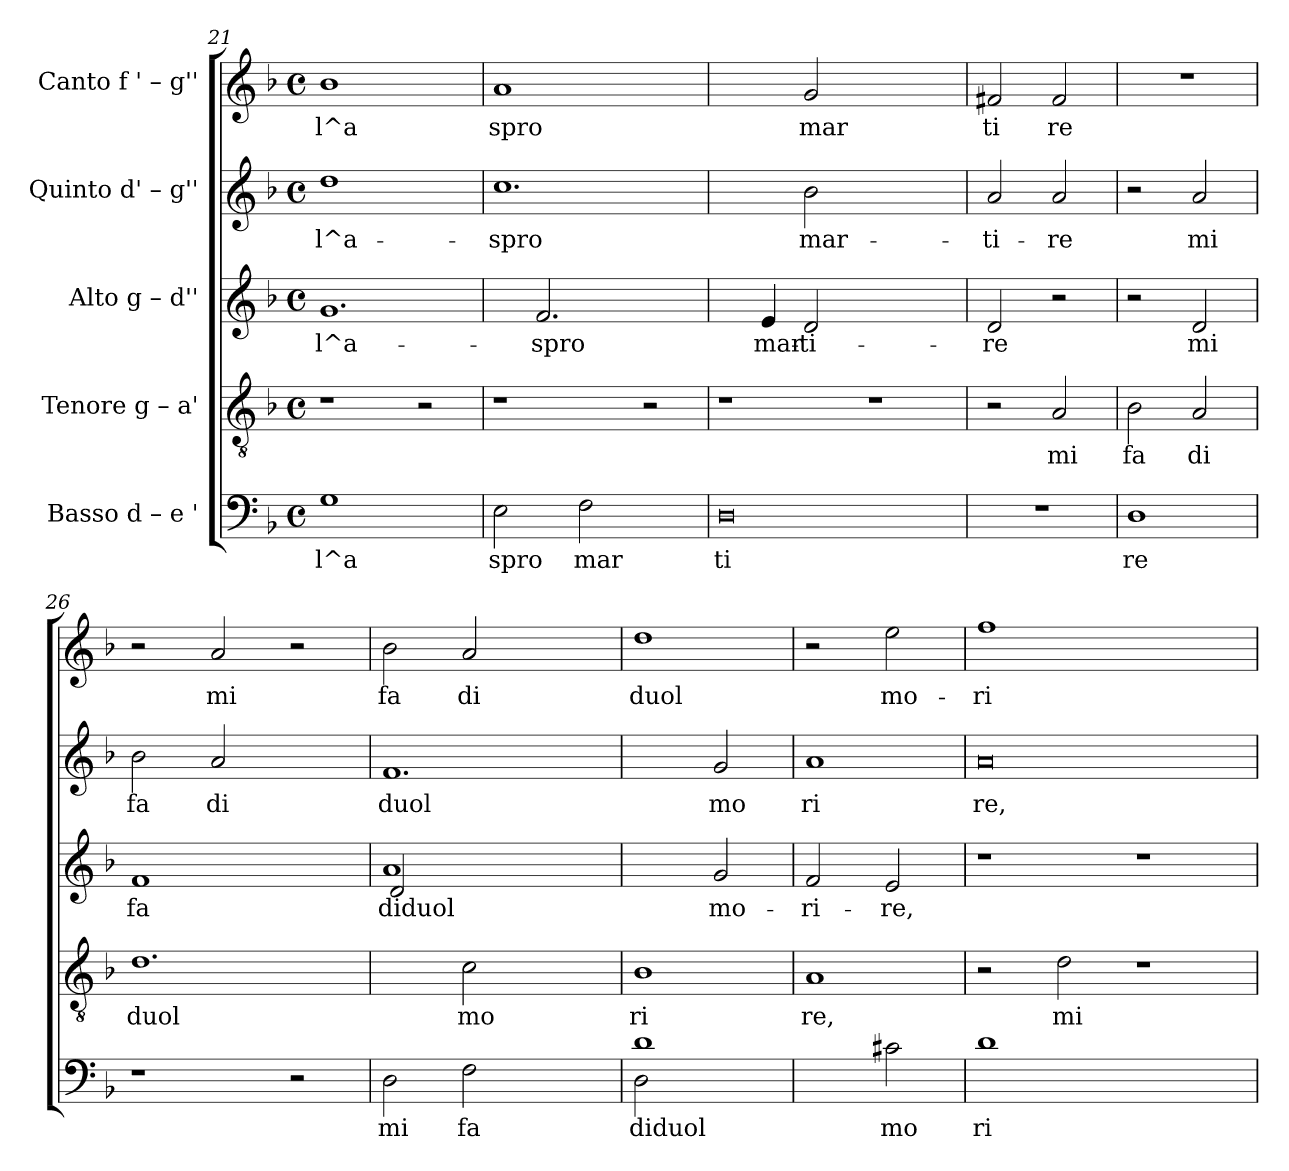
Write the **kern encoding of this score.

**kern	**text	**kern	**text	**kern	**text	**kern	**text	**kern	**text
*part5	*part5	*part4	*part4	*part3	*part3	*part2	*part2	*part1	*part1
*staff5	*staff5	*staff4	*staff4	*staff3	*staff3	*staff2	*staff2	*staff1	*staff1
*I"Basso  d – e '	*	*I"Tenore  g – a'	*	*I"Alto  g – d''	*	*I"Quinto  d' – g''	*	*I"Canto  f ' – g''	*
*clefF4	*	*clefGv2	*	*clefG2	*	*clefG2	*	*clefG2	*
*k[b-]	*	*k[b-]	*	*k[b-]	*	*k[b-]	*	*k[b-]	*
*F:	*	*F:	*	*F:	*	*F:	*	*F:	*
*M4/4	*	*M4/4	*	*M4/4	*	*M4/4	*	*M4/4	*
*met(c)	*	*met(c)	*	*met(c)	*	*met(c)	*	*met(c)	*
=21	=21	=21	=21	=21	=21	=21	=21	=21	=21
!	!LO:LY:b:cj	!	!	!	!LO:LY:b:cj	!	!LO:LY:b:rj	!	!LO:LY:b:rj
1G	l^a	1r	.	1.g	l^a-	1dd	l^a-	1b-	l^a
2ryy	.	2r	.	.	.	2ryy	.	2ryy	.
=22	=22	=22	=22	=22	=22	=22	=22	=22	=22
!	!LO:LY:b:cj	!	!	!	!	!	!LO:LY:b:rj	!	!LO:LY:b:rj
2E\	spro	1r	.	4ryy	.	1.cc	-spro	1a	spro
!	!	!	!	!	!LO:LY:b:cj	!	!	!	!
.	.	.	.	2.f/	-spro	.	.	.	.
!	!LO:LY:b:cj	!	!	!	!	!	!	!	!
2F\	mar	.	.	.	.	.	.	.	.
2ryy	.	2r	.	2ryy	.	.	.	2ryy	.
=23	=23	=23	=23	=23	=23	=23	=23	=23	=23
!	!LO:LY:b:cj	!	!	!	!	!	!	!	!
0D	ti	1r	.	4ryy	.	2ryy	.	2ryy	.
!	!	!	!	!	!LO:LY:b:cj	!	!	!	!
.	.	.	.	4e/	mar-	.	.	.	.
!	!	!	!	!	!LO:LY:b:cj	!	!LO:LY:b:rj	!	!LO:LY:b:rj
.	.	.	.	2d/	-ti-	2b-\	mar-	2g/	mar
.	.	1r	.	1ryy	.	1ryy	.	1ryy	.
=24	=24	=24	=24	=24	=24	=24	=24	=24	=24
!	!	!	!	!	!LO:LY:b:cj	!	!LO:LY:b:rj	!	!LO:LY:b:rj
1r	.	2r	.	2d/	-re	2a/	-ti-	2f#X/	ti
!	!	!	!LO:LY:b:rj	!	!	!	!LO:LY:b:rj	!	!LO:LY:b:rj
.	.	2A/	mi	2r	.	2a/	-re	2f#/	re
!!LO:PB:g=z
=25	=25	=25	=25	=25	=25	=25	=25	=25	=25
!	!LO:LY:b:cj	!	!LO:LY:b:rj	!	!	!	!	!	!
1D	re	2B-\	fa	2r	.	2r	.	1r	.
!	!	!	!LO:LY:b:rj	!	!LO:LY:b:cj	!	!LO:LY:b:rj	!	!
.	.	2A/	di	2d/	mi	2a/	mi	.	.
=26	=26	=26	=26	=26	=26	=26	=26	=26	=26
!	!	!	!LO:LY:b:rj	!	!LO:LY:b:cj	!	!LO:LY:b:rj	!	!
1r	.	1.d	duol	1f	fa	2b-\	fa	2r	.
!	!	!	!	!	!	!	!LO:LY:b:rj	!	!LO:LY:b:rj
.	.	.	.	.	.	2a/	di	2a/	mi
2r	.	.	.	2ryy	.	2ryy	.	2r	.
=27	=27	=27	=27	=27	=27	=27	=27	=27	=27
!	!LO:LY:b:cj	!	!	!	!LO:LY:b:cj	!	!LO:LY:b:rj	!	!LO:LY:b:rj
*	*	*	*	*^	*	*	*	*	*
2D\	mi	2ryy	.	1a	2d/	diduol	1.f	duol	2b-\	fa
!	!LO:LY:b:cj	!	!LO:LY:b:rj	!	!	!	!	!	!	!LO:LY:b:rj
2F\	fa	2c\	mo	.	2ryy	.	.	.	2a/	di
2ryy	.	2ryy	.	2ryy	2ryy	.	.	.	2ryy	.
=28	=28	=28	=28	=28	=28	=28	=28	=28	=28	=28
*^	*	*	*	*	*	*	*	*	*	*
!	!	!LO:LY:b:cj	!	!LO:LY:b:rj	!	!	!	!	!	!	!LO:LY:b:rj
*	*	*	*	*	*v	*v	*	*	*	*	*
1d	2D\	diduol	1B-	ri	2ryy	.	2ryy	.	1dd	duol
!	!	!	!	!	!	!LO:LY:b:cj	!	!LO:LY:b:rj	!	!
.	2ryy	.	.	.	2g/	mo-	2g/	mo	.	.
=29	=29	=29	=29	=29	=29	=29	=29	=29	=29	=29
!	!	!	!	!LO:LY:b:rj	!	!LO:LY:b:cj	!	!LO:LY:b:rj	!	!
*v	*v	*	*	*	*	*	*	*	*	*
2ryy	.	1A	re,	2f/	-ri-	1a	ri	2r	.
!	!LO:LY:b:cj	!	!	!	!LO:LY:b:cj	!	!	!	!LO:LY:b:rj
2c#X\	mo	.	.	2e/	-re,	.	.	2ee\	mo-
!!LO:PB:g=z
=30	=30	=30	=30	=30	=30	=30	=30	=30	=30
!	!LO:LY:b:cj	!	!	!	!	!	!LO:LY:b:rj	!	!LO:LY:b:rj
1d	ri	2r	.	1r	.	0a	re,	1ff	-ri
!	!	!	!LO:LY:b:rj	!	!	!	!	!	!
.	.	2d\	mi	.	.	.	.	.	.
1ryy	.	1r	.	1r	.	.	.	1ryy	.
=	=	=	=	=	=	=	=	=	=
*-	*-	*-	*-	*-	*-	*-	*-	*-	*-
